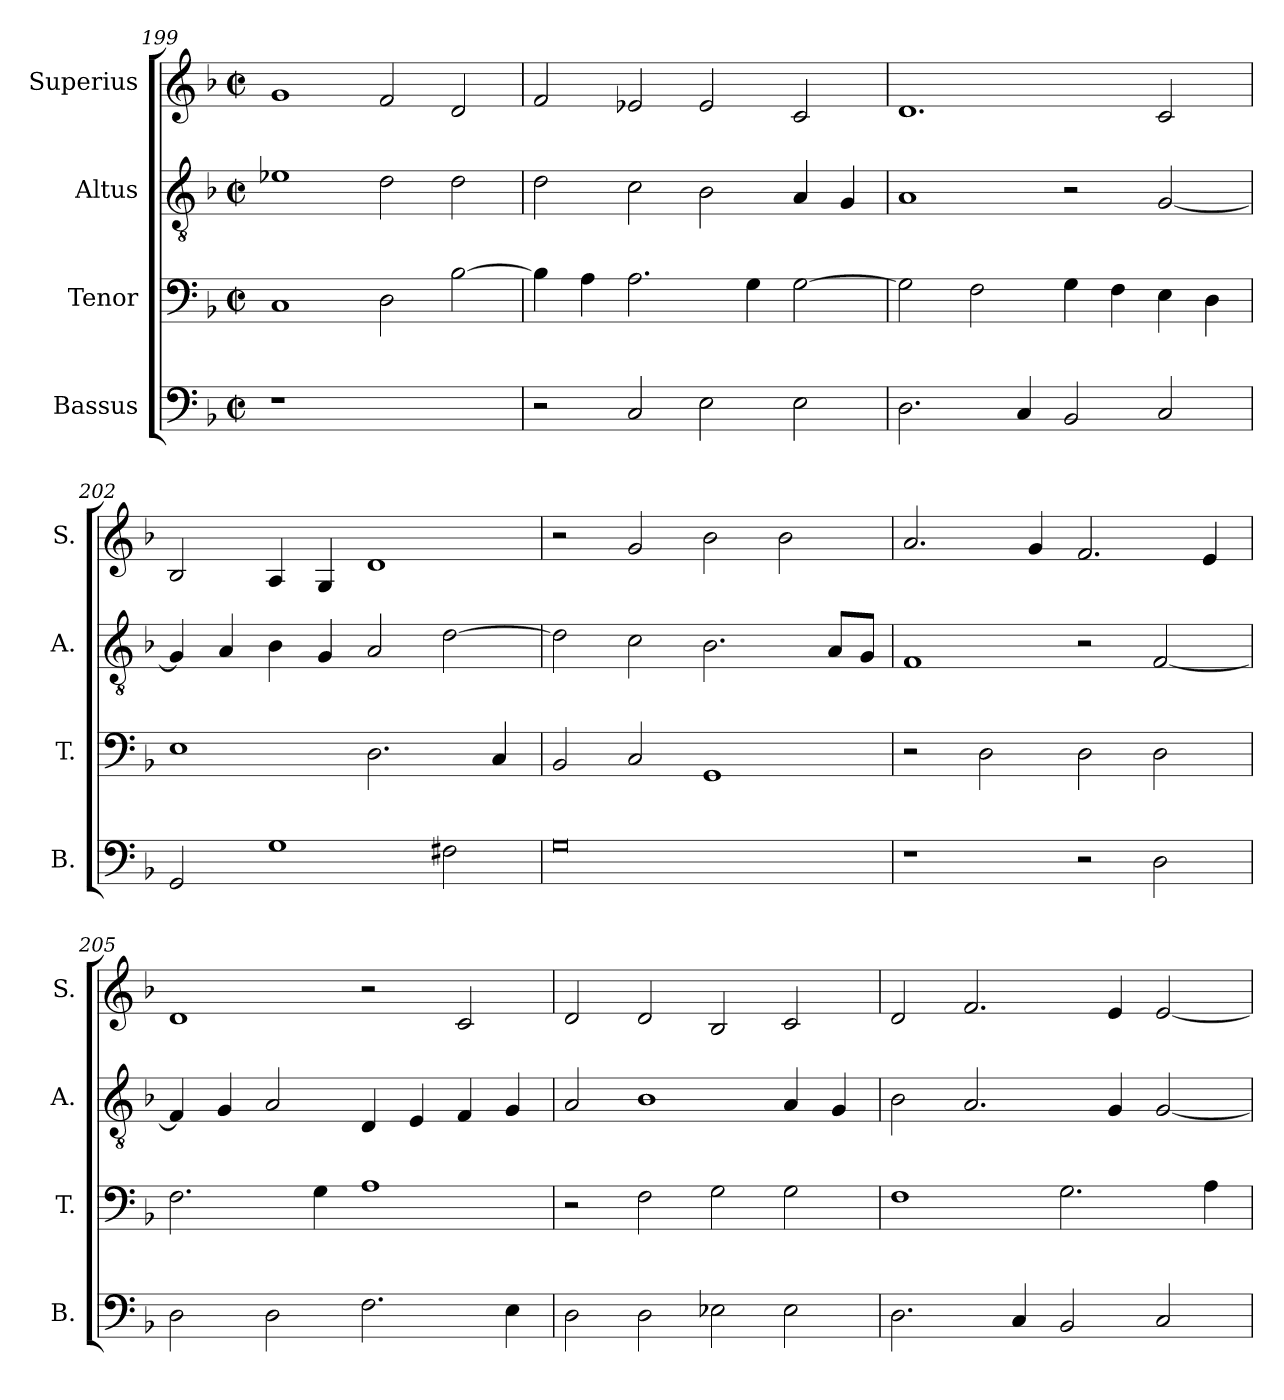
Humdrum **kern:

**kern	**kern	**kern	**kern
*part4	*part3	*part2	*part1
*staff4	*staff3	*staff2	*staff1
*I"Bassus	*I"Tenor	*I"Altus	*I"Superius
*I'B.	*I'T.	*I'A.	*I'S.
*clefF4	*clefF4	*clefGv2	*clefG2
*	*	*ITrd7c12	*
*k[b-]	*k[b-]	*k[b-]	*k[b-]
*F:	*F:	*F:	*F:
*M2/2	*M2/2	*M2/2	*M2/2
*met(c|)	*met(c|)	*met(c|)	*met(c|)
=199	=199	=199	=199
!LO:N:vis=1	!	!	!
1r	1Ci	1E-Xi	1gi
1ryy	2Di\	2Di\	2fi/
.	[>2B-i\	2Di\	2di/
=200	=200	=200	=200
2r	4B-i\]	2Di\	2fi/
.	4Ai\	.	.
2Ci/	2.Ai\	2Ci\	2e-Xi/
2Ei\	.	2BB-i\	2e-i/
.	4Gi\	.	.
2Ei\	[>2Gi\	4AAi/	2ci/
.	.	4GGi/	.
!!LO:LB:g=z
=201	=201	=201	=201
2.Di\	2Gi\]	1AAi	1.di
.	2Fi\	.	.
4Ci/	.	.	.
2BB-i/	4Gi\	2r	.
.	4Fi\	.	.
2Ci/	4Ei\	[<2GGi/	2ci/
.	4Di\	.	.
=202	=202	=202	=202
2GGi/	1Ei	4GGi/]	2B-i/
.	.	4AAi/	.
1Gi	.	4BB-i\	4Ai/
.	.	4GGi/	4Gi/
.	2.Di\	2AAi/	1di
2F#Xi\	.	[>2Di\	.
.	4Ci/	.	.
=203	=203	=203	=203
0Gi	2BB-i/	2Di\]	2r
.	2Ci/	2Ci\	2gi/
.	1GGi	2.BB-i\	2b-i\
.	.	.	2b-i\
.	.	8AAi/L	.
.	.	8GGi/J	.
=204	=204	=204	=204
1r	2r	1FFi	2.ai/
.	2Di\	.	.
.	.	.	4gi/
2r	2Di\	2r	2.fi/
2Di\	2Di\	[<2FFi/	.
.	.	.	4ei/
!!LO:LB:g=z
=205	=205	=205	=205
2Di\	2.Fi\	4FFi/]	1di
.	.	4GGi/	.
2Di\	.	2AAi/	.
.	4Gi\	.	.
2.Fi\	1Ai	4DDi/	2r
.	.	4EEi/	.
.	.	4FFi/	2ci/
4Ei\	.	4GGi/	.
=206	=206	=206	=206
2Di\	2r	2AAi/	2di/
2Di\	2Fi\	1BB-i	2di/
2E-Xi\	2Gi\	.	2B-i/
2E-i\	2Gi\	4AAi/	2ci/
.	.	4GGi/	.
=207	=207	=207	=207
2.Di\	1Fi	2BB-i\	2di/
.	.	2.AAi/	2.fi/
4Ci/	.	.	.
2BB-i/	2.Gi\	.	.
.	.	4GGi/	4ei/
2Ci/	.	[<2GGi/	[<2ei/
.	4Ai\	.	.
=	=	=	=
*-	*-	*-	*-
